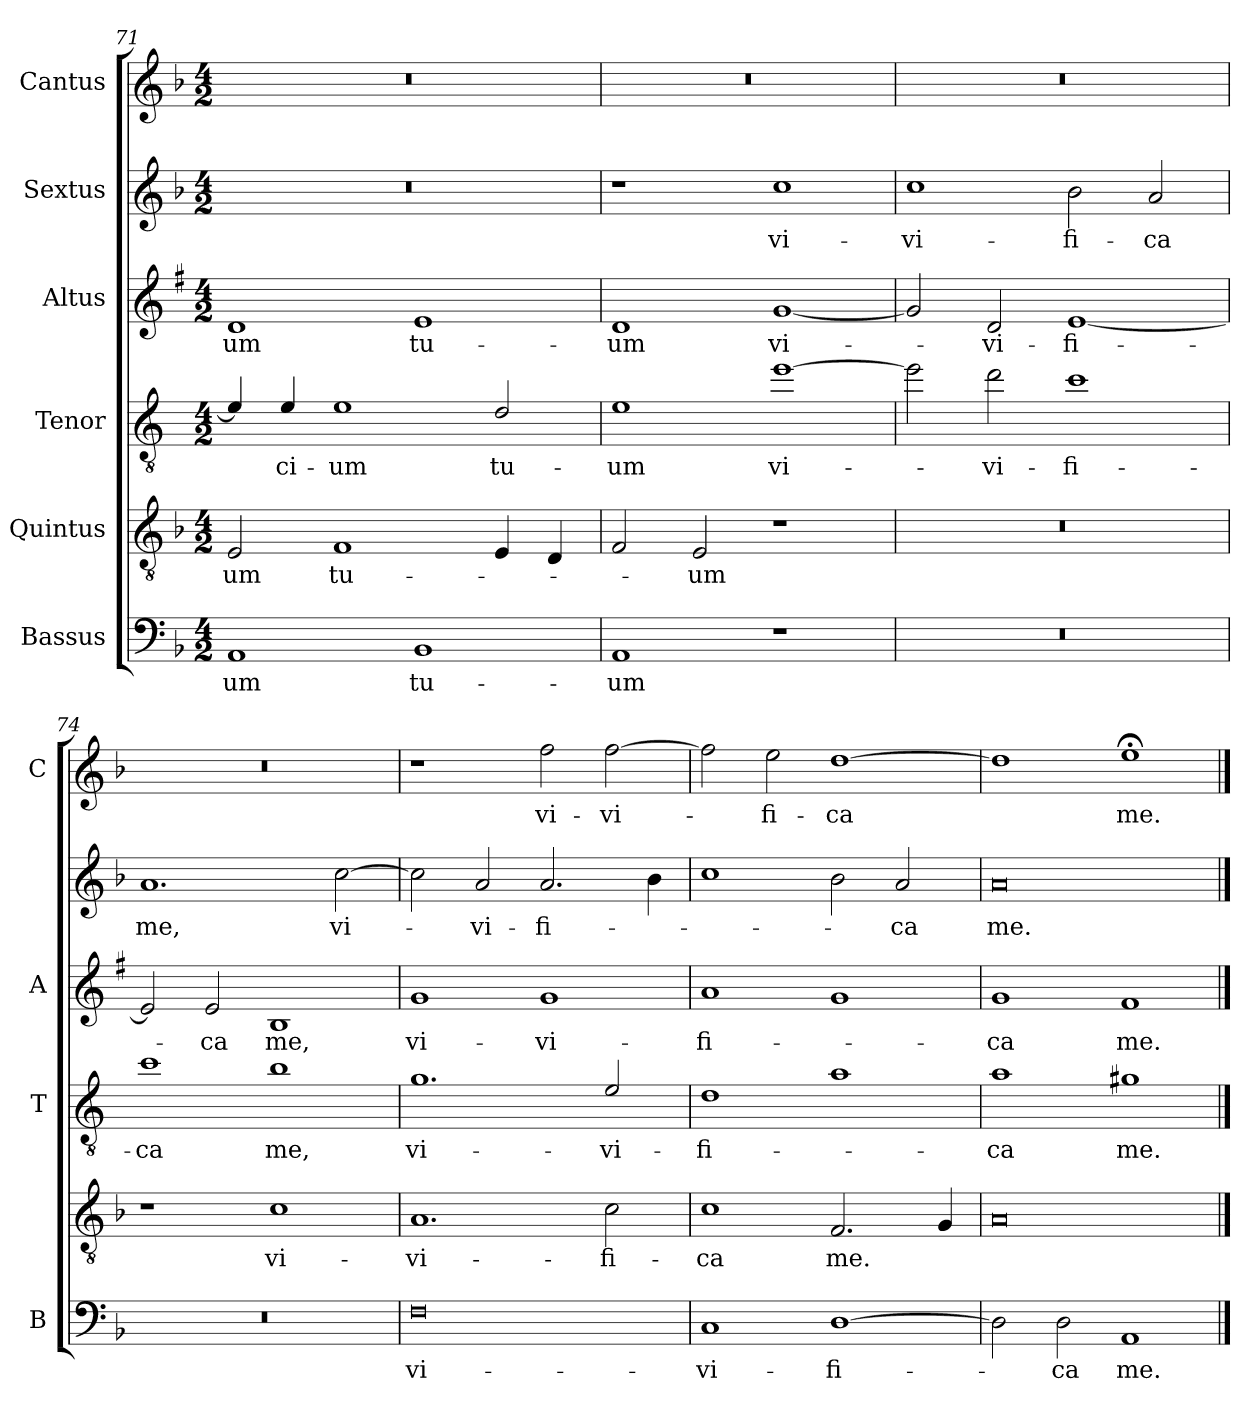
**kern	**text	**kern	**text	**kern	**text	**kern	**text	**kern	**text	**kern	**text
*part6	*part6	*part5	*part5	*part4	*part4	*part3	*part3	*part2	*part2	*part1	*part1
*staff6	*staff6	*staff5	*staff5	*staff4	*staff4	*staff3	*staff3	*staff2	*staff2	*staff1	*staff1
*I"Bassus	*	*I"Quintus	*	*I"Tenor	*	*I"Altus	*	*I"Sextus	*	*I"Cantus	*
*I'B	*	*	*	*I'T	*	*I'A	*	*	*	*I'C	*
!!LO:LB:g=z
*clefF4	*	*clefGv2	*	*clefGv2	*	*clefG2	*	*clefG2	*	*clefG2	*
*	*	*	*	*ITrd4c7	*	*ITrd1c2	*	*	*	*	*
*k[b-]	*	*k[b-]	*	*k[b-]	*	*k[b-]	*	*k[b-]	*	*k[b-]	*
*F:	*	*F:	*	*F:	*	*F:	*	*F:	*	*F:	*
*M4/2	*	*M4/2	*	*M4/2	*	*M4/2	*	*M4/2	*	*M4/2	*
=71	=71	=71	=71	=71	=71	=71	=71	=71	=71	=71	=71
!	!LO:LY:b	!	!LO:LY:b	!	!	!	!LO:LY:b	!	!	!	!
1AA	-um	2E/	-um	4A/]	.	1c	-um	0r	.	0r	.
!	!	!	!	!	!LO:LY:b	!	!	!	!	!	!
.	.	.	.	4A/	-ci-	.	.	.	.	.	.
!	!	!	!LO:LY:b	!	!LO:LY:b	!	!	!	!	!	!
.	.	1F	tu-	1A	-um	.	.	.	.	.	.
!	!LO:LY:b	!	!	!	!	!	!LO:LY:b	!	!	!	!
1BB-	tu-	.	.	.	.	1d	tu-	.	.	.	.
!	!	!	!	!	!LO:LY:b	!	!	!	!	!	!
.	.	4E/	.	2G/	tu-	.	.	.	.	.	.
.	.	4D/	.	.	.	.	.	.	.	.	.
=72	=72	=72	=72	=72	=72	=72	=72	=72	=72	=72	=72
!	!LO:LY:b	!	!	!	!LO:LY:b	!	!LO:LY:b	!	!	!	!
1AA	-um	2F/	.	1A	-um	1c	-um	1r	.	0r	.
!	!	!	!LO:LY:b	!	!	!	!	!	!	!	!
.	.	2E/	-um	.	.	.	.	.	.	.	.
!	!	!	!	!	!LO:LY:b	!	!LO:LY:b	!	!LO:LY:b	!	!
1r	.	1r	.	[1a	vi-	[1f	vi-	1cc	vi-	.	.
=73	=73	=73	=73	=73	=73	=73	=73	=73	=73	=73	=73
!	!	!	!	!	!	!	!	!	!LO:LY:b	!	!
0r	.	0r	.	2a\]	.	2f/]	.	1cc	-vi-	0r	.
!	!	!	!	!	!LO:LY:b	!	!LO:LY:b	!	!	!	!
.	.	.	.	2g\	-vi-	2c/	-vi-	.	.	.	.
!	!	!	!	!	!LO:LY:b	!	!LO:LY:b	!	!LO:LY:b	!	!
.	.	.	.	1f	-fi-	[1d	-fi-	2b-\	-fi-	.	.
!	!	!	!	!	!	!	!	!	!LO:LY:b	!	!
.	.	.	.	.	.	.	.	2a/	-ca	.	.
=74	=74	=74	=74	=74	=74	=74	=74	=74	=74	=74	=74
!	!	!	!	!	!LO:LY:b	!	!	!	!LO:LY:b	!	!
0r	.	1r	.	1f	-ca	2d/]	.	1.a	me,	0r	.
!	!	!	!	!	!	!	!LO:LY:b	!	!	!	!
.	.	.	.	.	.	2d/	-ca	.	.	.	.
!	!	!	!LO:LY:b	!	!LO:LY:b	!	!LO:LY:b	!	!	!	!
.	.	1c	vi-	1e	me,	1A	me,	.	.	.	.
!	!	!	!	!	!	!	!	!	!LO:LY:b	!	!
.	.	.	.	.	.	.	.	[2cc\	vi-	.	.
=75	=75	=75	=75	=75	=75	=75	=75	=75	=75	=75	=75
!	!LO:LY:b	!	!LO:LY:b	!	!LO:LY:b	!	!LO:LY:b	!	!	!	!
0F	vi-	1.A	-vi-	1.c	vi-	1f	vi-	2cc\]	.	1r	.
!	!	!	!	!	!	!	!	!	!LO:LY:b	!	!
.	.	.	.	.	.	.	.	2a/	-vi-	.	.
!	!	!	!	!	!	!	!LO:LY:b	!	!LO:LY:b	!	!LO:LY:b
.	.	.	.	.	.	1f	-vi-	2.a/	-fi-	2ff\	vi-
!	!	!	!LO:LY:b	!	!LO:LY:b	!	!	!	!	!	!LO:LY:b
.	.	2c\	-fi-	2A/	-vi-	.	.	.	.	[2ff\	-vi-
.	.	.	.	.	.	.	.	4b-\	.	.	.
=76	=76	=76	=76	=76	=76	=76	=76	=76	=76	=76	=76
!	!LO:LY:b	!	!LO:LY:b	!	!LO:LY:b	!	!LO:LY:b	!	!	!	!
1C	-vi-	1c	-ca	1G	-fi-	1g	-fi-	1cc	.	2ff\]	.
!	!	!	!	!	!	!	!	!	!	!	!LO:LY:b
.	.	.	.	.	.	.	.	.	.	2ee\	-fi-
!	!LO:LY:b	!	!LO:LY:b	!	!	!	!	!	!	!	!LO:LY:b
[1D	-fi-	2.F/	me.	1d	.	1f	.	2b-\	.	[1dd	-ca
!	!	!	!	!	!	!	!	!	!LO:LY:b	!	!
.	.	.	.	.	.	.	.	2a/	-ca	.	.
.	.	4G/	.	.	.	.	.	.	.	.	.
=77	=77	=77	=77	=77	=77	=77	=77	=77	=77	=77	=77
!	!	!	!	!	!LO:LY:b	!	!LO:LY:b	!	!LO:LY:b	!	!
2D\]	.	0A	.	1d	-ca	1f	-ca	0a	me.	1dd]	.
!	!LO:LY:b	!	!	!	!	!	!	!	!	!	!
2D\	-ca	.	.	.	.	.	.	.	.	.	.
!	!LO:LY:b	!	!	!	!LO:LY:b	!	!LO:LY:b	!	!	!	!LO:LY:b
1AA	me.	.	.	1c#X	me.	1e	me.	.	.	1ee;<	me.
==	==	==	==	==	==	==	==	==	==	==	==
*-	*-	*-	*-	*-	*-	*-	*-	*-	*-	*-	*-
